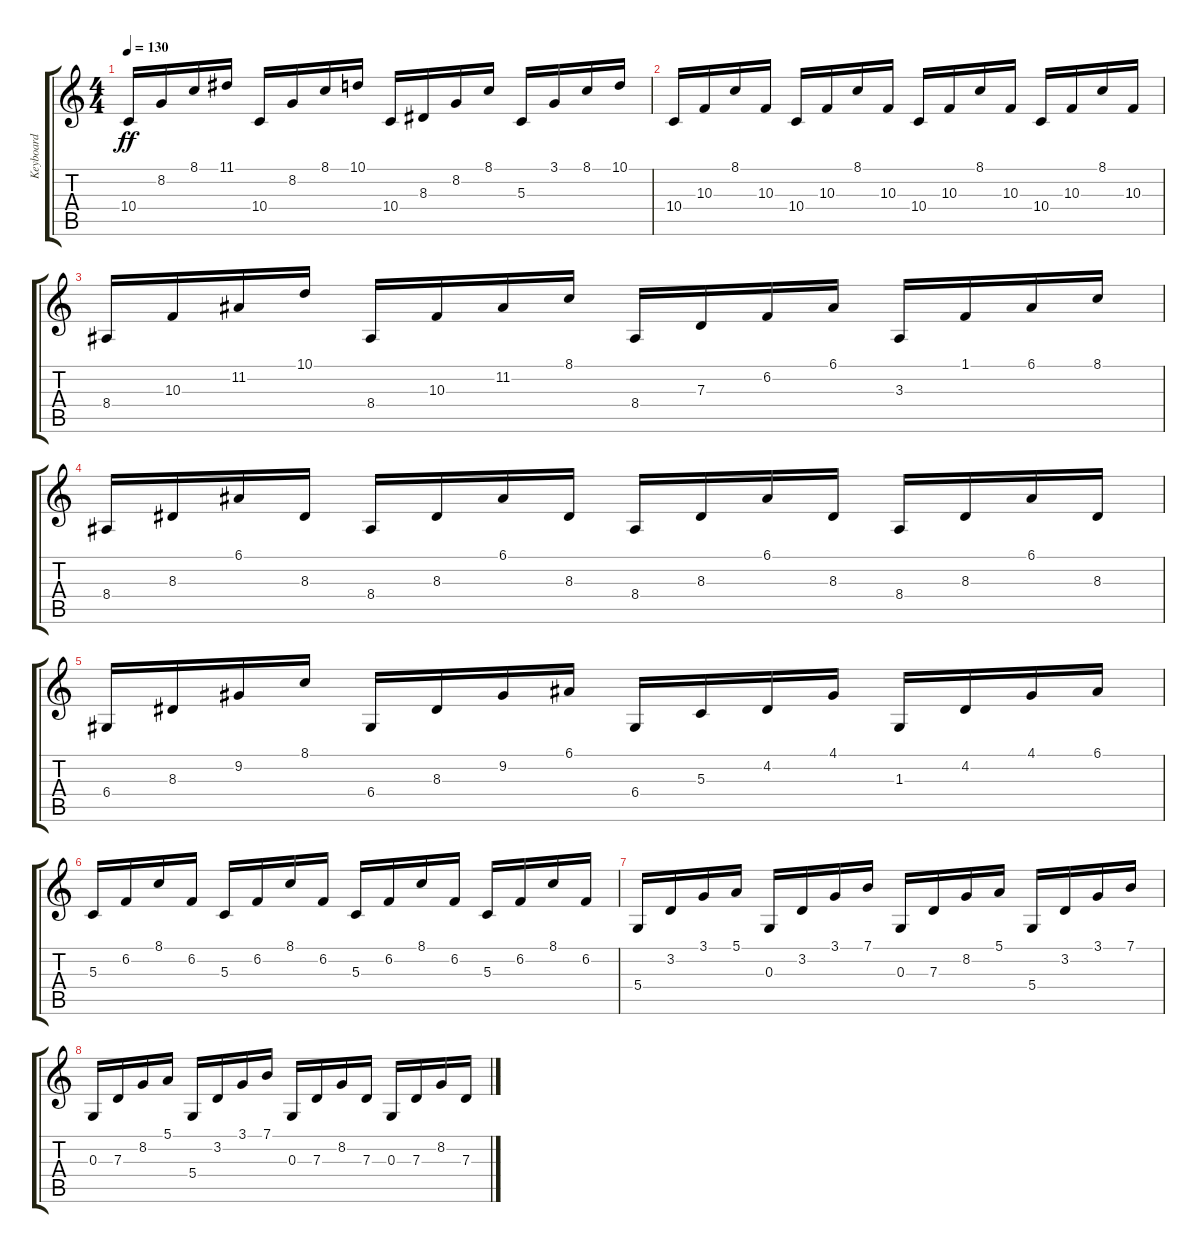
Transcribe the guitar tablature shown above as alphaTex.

\track ("Keyboard" "Keyboard") {instrument lead8bassandlead}
\staff {score tabs}
\tuning (E4 B3 G3 D3 A2 E2) {hide}
\ts (4 4)
\tempo 130
\clef g2
\ks c
10.4.16{dy ff} 8.2.16 8.1.16 11.1.16 10.4.16 8.2.16 8.1.16 10.1.16 10.4.16 8.3.16 8.2.16 8.1.16 5.3.16 3.1.16 8.1.16 10.1.16 |
10.4.16 10.3.16 8.1.16 10.3.16 10.4.16 10.3.16 8.1.16 10.3.16 10.4.16 10.3.16 8.1.16 10.3.16 10.4.16 10.3.16 8.1.16 10.3.16 |
8.4.16 10.3.16 11.2.16 10.1.16 8.4.16 10.3.16 11.2.16 8.1.16 8.4.16 7.3.16 6.2.16 6.1.16 3.3.16 1.1.16 6.1.16 8.1.16 |
8.4.16 8.3.16 6.1.16 8.3.16 8.4.16 8.3.16 6.1.16 8.3.16 8.4.16 8.3.16 6.1.16 8.3.16 8.4.16 8.3.16 6.1.16 8.3.16 |
6.4.16 8.3.16 9.2.16 8.1.16 6.4.16 8.3.16 9.2.16 6.1.16 6.4.16 5.3.16 4.2.16 4.1.16 1.3.16 4.2.16 4.1.16 6.1.16 |
5.3.16 6.2.16 8.1.16 6.2.16 5.3.16 6.2.16 8.1.16 6.2.16 5.3.16 6.2.16 8.1.16 6.2.16 5.3.16 6.2.16 8.1.16 6.2.16 |
5.4.16 3.2.16 3.1.16 5.1.16 0.3.16 3.2.16 3.1.16 7.1.16 0.3.16 7.3.16 8.2.16 5.1.16 5.4.16 3.2.16 3.1.16 7.1.16 |
0.3.16 7.3.16 8.2.16 5.1.16 5.4.16 3.2.16 3.1.16 7.1.16 0.3.16 7.3.16 8.2.16 7.3.16 0.3.16 7.3.16 8.2.16 7.3.16
